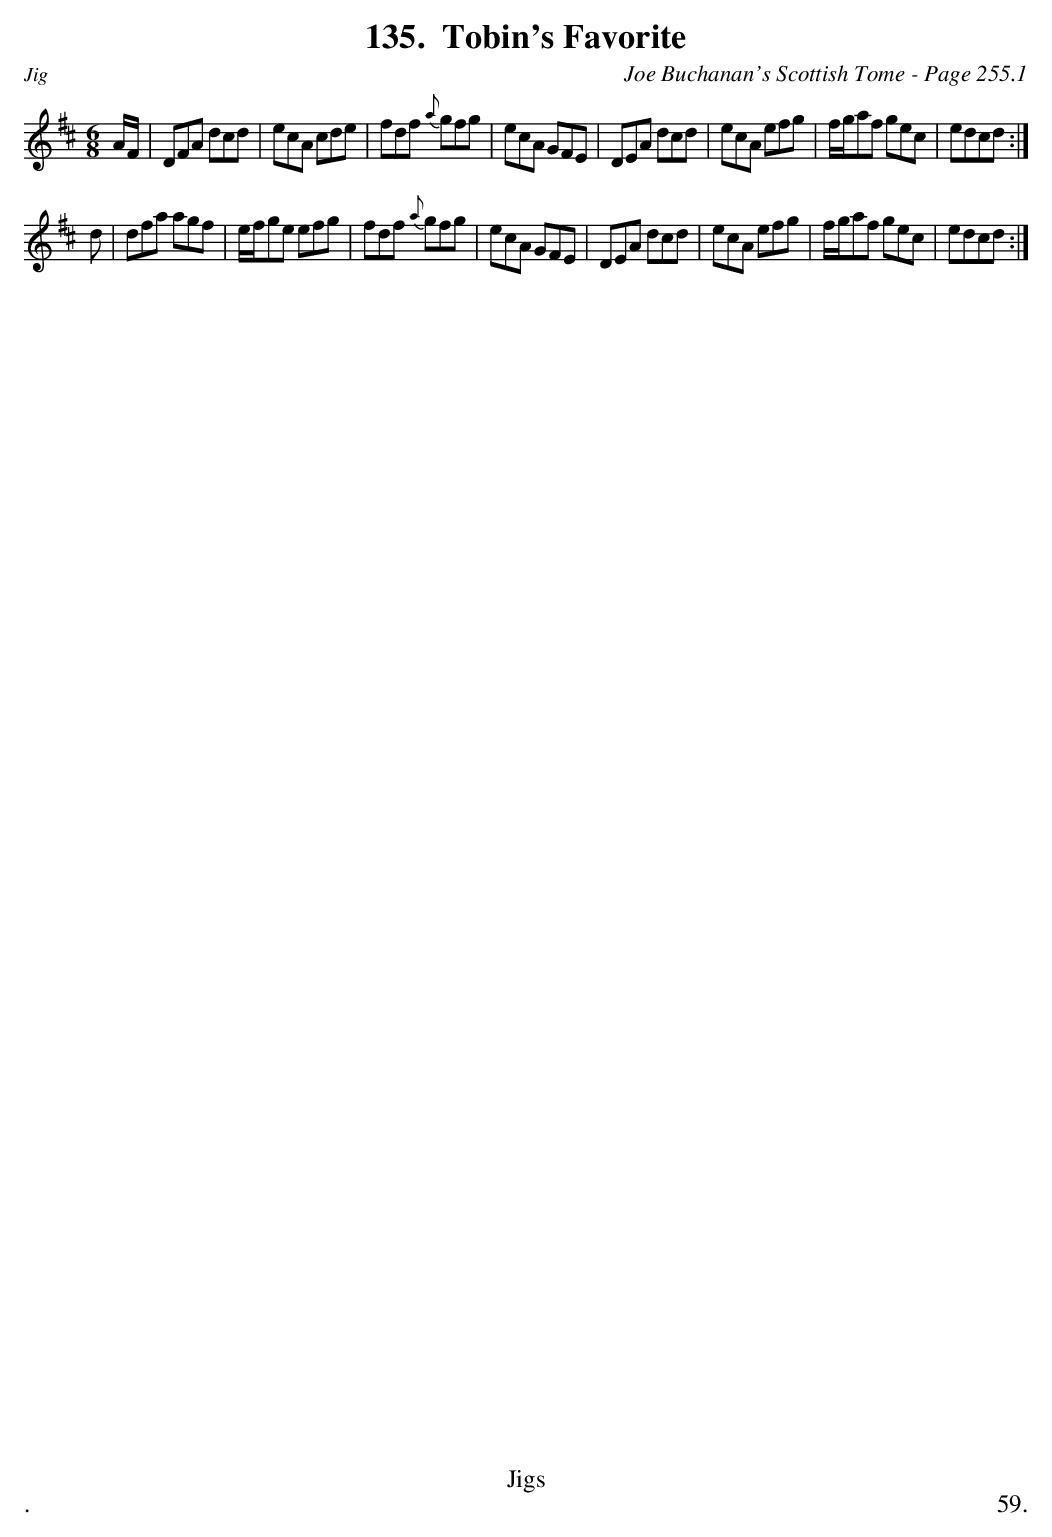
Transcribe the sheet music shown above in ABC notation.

X:1
T:Tobin's Favorite
C:Joe Buchanan's Scottish Tome - Page 255.1
L:1/8
M:6/8
K:D
A/F/ | DFA dcd | ecA cde | fdf {a}gfg | ecA GFE | DEA dcd | ecA efg | f/g/af gec | edcd :|
d | dfa agf | e/f/ge efg | fdf {a}gfg | ecA GFE | DEA dcd | ecA efg | f/g/af gec | edcd :|
